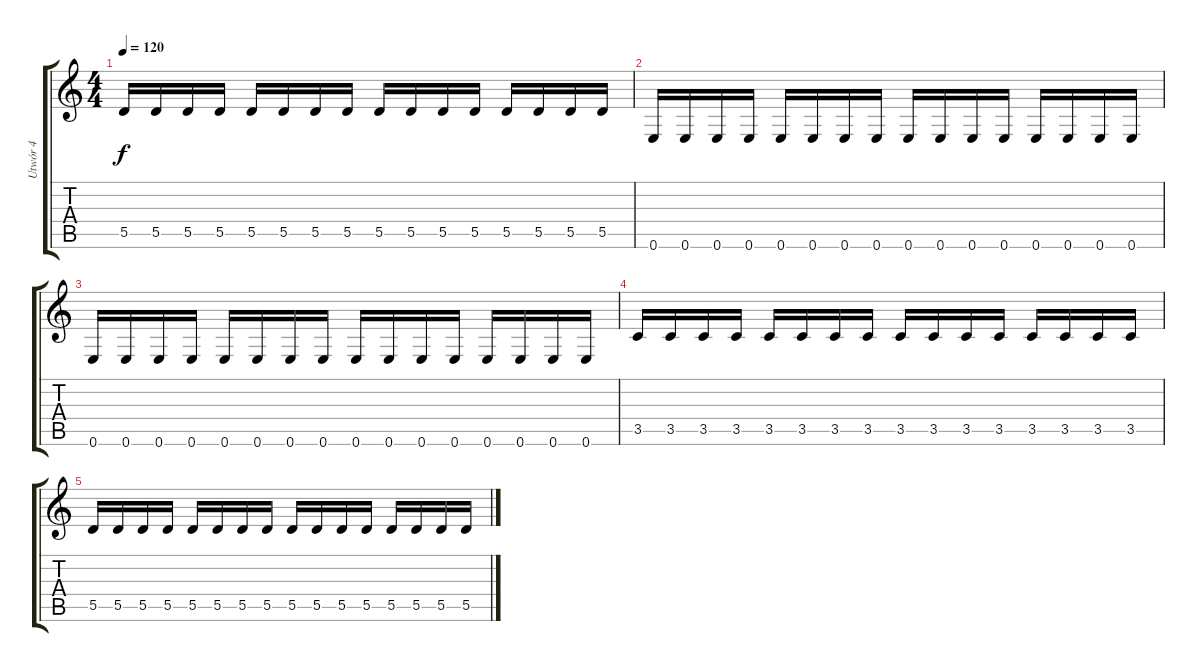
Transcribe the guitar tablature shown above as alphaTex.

\track ("Utwór 4" "Utwór 4") {instrument electricbassfinger}
\staff {score tabs}
\tuning (E4 B3 G3 D3 A2 E2) {hide}
\ts (4 4)
\tempo 120
\clef g2
\ks c
5.5.16{dy f} 5.5.16 5.5.16 5.5.16 5.5.16 5.5.16 5.5.16 5.5.16 5.5.16 5.5.16 5.5.16 5.5.16 5.5.16 5.5.16 5.5.16 5.5.16 |
0.6.16 0.6.16 0.6.16 0.6.16 0.6.16 0.6.16 0.6.16 0.6.16 0.6.16 0.6.16 0.6.16 0.6.16 0.6.16 0.6.16 0.6.16 0.6.16 |
0.6.16 0.6.16 0.6.16 0.6.16 0.6.16 0.6.16 0.6.16 0.6.16 0.6.16 0.6.16 0.6.16 0.6.16 0.6.16 0.6.16 0.6.16 0.6.16 |
3.5.16 3.5.16 3.5.16 3.5.16 3.5.16 3.5.16 3.5.16 3.5.16 3.5.16 3.5.16 3.5.16 3.5.16 3.5.16 3.5.16 3.5.16 3.5.16 |
5.5.16 5.5.16 5.5.16 5.5.16 5.5.16 5.5.16 5.5.16 5.5.16 5.5.16 5.5.16 5.5.16 5.5.16 5.5.16 5.5.16 5.5.16 5.5.16
